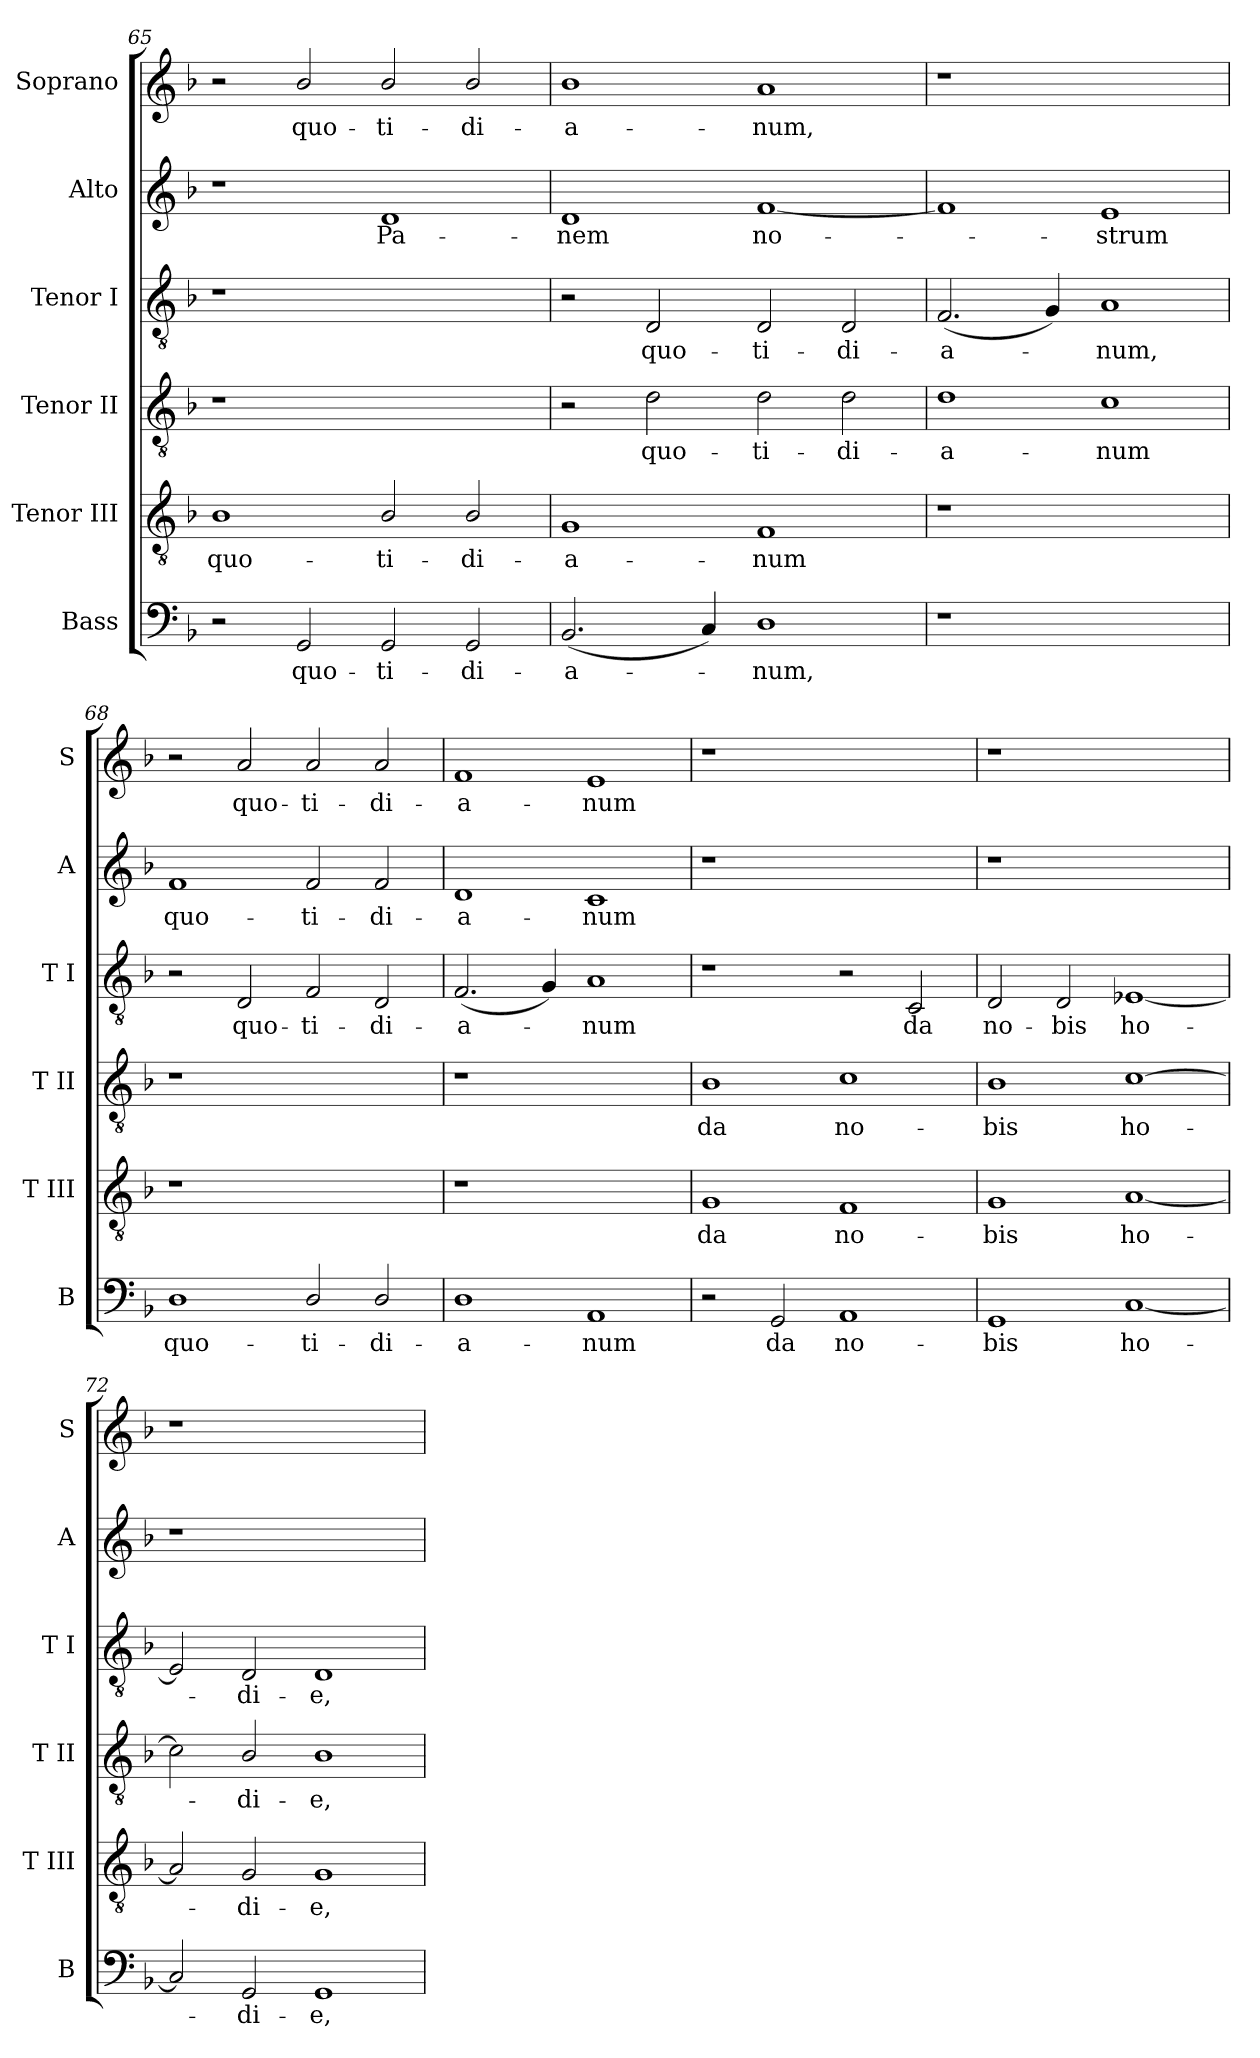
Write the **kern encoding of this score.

**kern	**text	**kern	**text	**kern	**text	**kern	**text	**kern	**text	**kern	**text
*part6	*part6	*part5	*part5	*part4	*part4	*part3	*part3	*part2	*part2	*part1	*part1
*staff6	*staff6	*staff5	*staff5	*staff4	*staff4	*staff3	*staff3	*staff2	*staff2	*staff1	*staff1
*I"Bass	*	*I"Tenor III	*	*I"Tenor II	*	*I"Tenor I	*	*I"Alto	*	*I"Soprano	*
*I'B	*	*I'T III	*	*I'T II	*	*I'T I	*	*I'A	*	*I'S	*
*clefF4	*	*clefGv2	*	*clefGv2	*	*clefGv2	*	*clefG2	*	*clefG2	*
*k[b-]	*	*k[b-]	*	*k[b-]	*	*k[b-]	*	*k[b-]	*	*k[b-]	*
*F:	*	*F:	*	*F:	*	*F:	*	*F:	*	*F:	*
=65	=65	=65	=65	=65	=65	=65	=65	=65	=65	=65	=65
!	!	!	!LO:LY:b	!	!	!	!	!	!	!	!
2r	.	1B-	quo-	1r	.	1r	.	1r	.	2r	.
!	!LO:LY:b	!	!	!	!	!	!	!	!	!	!LO:LY:b
2GG/	quo-	.	.	.	.	.	.	.	.	2b-/	quo-
!	!LO:LY:b	!	!LO:LY:b	!	!	!	!	!	!LO:LY:b	!	!LO:LY:b
2GG/	-ti-	2B-/	-ti-	1ryy	.	1ryy	.	1d	Pa-	2b-/	-ti-
!	!LO:LY:b	!	!LO:LY:b	!	!	!	!	!	!	!	!LO:LY:b
2GG/	-di-	2B-/	-di-	.	.	.	.	.	.	2b-/	-di-
=66	=66	=66	=66	=66	=66	=66	=66	=66	=66	=66	=66
!	!LO:LY:b	!	!LO:LY:b	!	!	!	!	!	!LO:LY:b	!	!LO:LY:b
(<2.BB-/	-a-	1G	-a-	2r	.	2r	.	1d	-nem	1b-	-a-
!	!	!	!	!	!LO:LY:b	!	!LO:LY:b	!	!	!	!
.	.	.	.	2d\	quo-	2D/	quo-	.	.	.	.
4C/)	.	.	.	.	.	.	.	.	.	.	.
!	!LO:LY:b	!	!LO:LY:b	!	!LO:LY:b	!	!LO:LY:b	!	!LO:LY:b	!	!LO:LY:b
1D	num,	1F	-num	2d\	-ti-	2D/	-ti-	[1f	no-	1a	-num,
!	!	!	!	!	!LO:LY:b	!	!LO:LY:b	!	!	!	!
.	.	.	.	2d\	-di-	2D/	-di-	.	.	.	.
=67	=67	=67	=67	=67	=67	=67	=67	=67	=67	=67	=67
!	!	!	!	!	!LO:LY:b	!	!LO:LY:b	!	!	!	!
1r	.	1r	.	1d	-a-	(<2.F/	-a-	1f]	.	1r	.
.	.	.	.	.	.	4G/)	.	.	.	.	.
!	!	!	!	!	!LO:LY:b	!	!LO:LY:b	!	!LO:LY:b	!	!
1ryy	.	1ryy	.	1c	-num	1A	num,	1e	strum	1ryy	.
!!LO:LB:g=z
=68	=68	=68	=68	=68	=68	=68	=68	=68	=68	=68	=68
!	!LO:LY:b	!	!	!	!	!	!	!	!LO:LY:b	!	!
1D	quo-	1r	.	1r	.	2r	.	1f	quo-	2r	.
!	!	!	!	!	!	!	!LO:LY:b	!	!	!	!LO:LY:b
.	.	.	.	.	.	2D/	quo-	.	.	2a/	quo-
!	!LO:LY:b	!	!	!	!	!	!LO:LY:b	!	!LO:LY:b	!	!LO:LY:b
2D/	-ti-	1ryy	.	1ryy	.	2F/	-ti-	2f/	-ti-	2a/	-ti-
!	!LO:LY:b	!	!	!	!	!	!LO:LY:b	!	!LO:LY:b	!	!LO:LY:b
2D/	-di-	.	.	.	.	2D/	-di-	2f/	-di-	2a/	-di-
=69	=69	=69	=69	=69	=69	=69	=69	=69	=69	=69	=69
!	!LO:LY:b	!	!	!	!	!	!LO:LY:b	!	!LO:LY:b	!	!LO:LY:b
1D	-a-	1r	.	1r	.	(<2.F/	-a-	1d	-a-	1f	-a-
.	.	.	.	.	.	4G/)	.	.	.	.	.
!	!LO:LY:b	!	!	!	!	!	!LO:LY:b	!	!LO:LY:b	!	!LO:LY:b
1AA	-num	1ryy	.	1ryy	.	1A	num	1c	-num	1e	-num
=70	=70	=70	=70	=70	=70	=70	=70	=70	=70	=70	=70
!	!	!	!LO:LY:b	!	!LO:LY:b	!	!	!	!	!	!
2r	.	1G	da	1B-	da	1r	.	1r	.	1r	.
!	!LO:LY:b	!	!	!	!	!	!	!	!	!	!
2GG/	da	.	.	.	.	.	.	.	.	.	.
!	!LO:LY:b	!	!LO:LY:b	!	!LO:LY:b	!	!	!	!	!	!
1AA	no-	1F	no-	1c	no-	2r	.	1ryy	.	1ryy	.
!	!	!	!	!	!	!	!LO:LY:b	!	!	!	!
.	.	.	.	.	.	2C/	da	.	.	.	.
=71	=71	=71	=71	=71	=71	=71	=71	=71	=71	=71	=71
!	!LO:LY:b	!	!LO:LY:b	!	!LO:LY:b	!	!LO:LY:b	!	!	!	!
1GG	-bis	1G	-bis	1B-	-bis	2D/	no-	1r	.	1r	.
!	!	!	!	!	!	!	!LO:LY:b	!	!	!	!
.	.	.	.	.	.	2D/	-bis	.	.	.	.
!	!LO:LY:b	!	!LO:LY:b	!	!LO:LY:b	!	!LO:LY:b	!	!	!	!
[1C	ho-	[1A	ho-	[1c	ho-	[1E-X	ho-	1ryy	.	1ryy	.
=72	=72	=72	=72	=72	=72	=72	=72	=72	=72	=72	=72
2C/]	.	2A/]	.	2c\]	.	2E-/]	.	1r	.	1r	.
!	!LO:LY:b	!	!LO:LY:b	!	!LO:LY:b	!	!LO:LY:b	!	!	!	!
2GG/	di-	2G/	di-	2B-/	di-	2D/	di-	.	.	.	.
!	!LO:LY:b	!	!LO:LY:b	!	!LO:LY:b	!	!LO:LY:b	!	!	!	!
1GG	-e,	1G	-e,	1B-	-e,	1D	-e,	1ryy	.	1ryy	.
=	=	=	=	=	=	=	=	=	=	=	=
*-	*-	*-	*-	*-	*-	*-	*-	*-	*-	*-	*-
